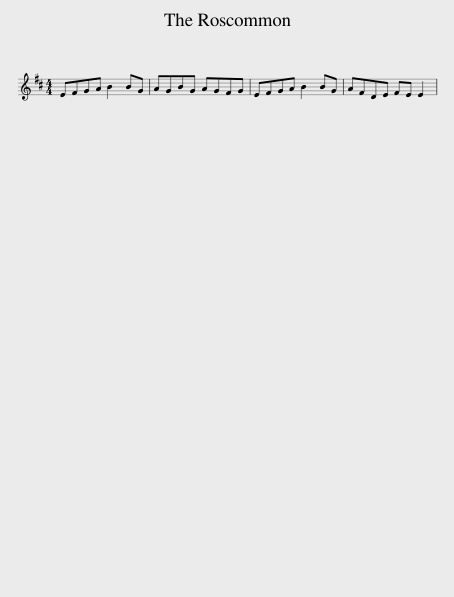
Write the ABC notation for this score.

X:1
L:1/8
M:4/4
I:linebreak $
K:D
V:1 treble
V:1
 EFGA B2 BG | AGBG AGFG | EFGA B2 BG | AFDE FE E2 | %4
